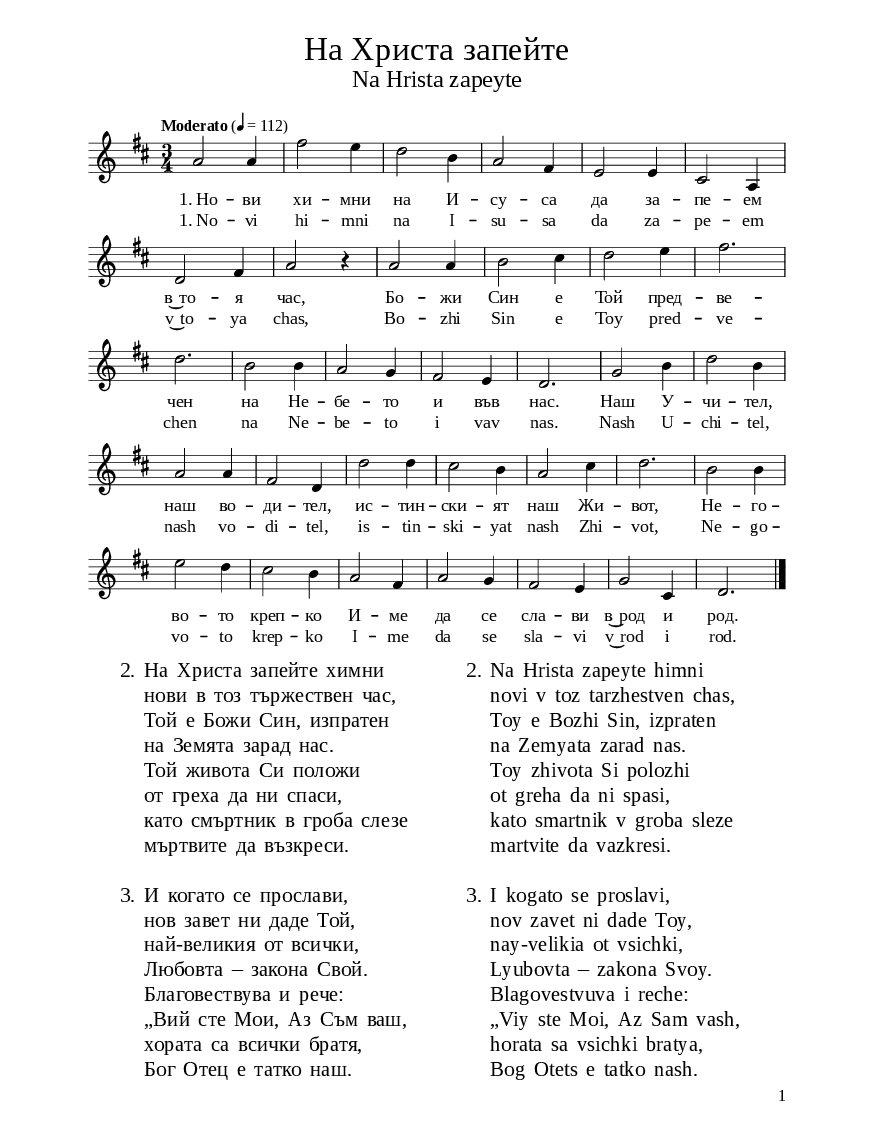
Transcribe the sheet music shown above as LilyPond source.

\version "2.24.1"

% include paper part and global functions
\include "include/globals.ily"

\bookpart {
  \label #'ref060
  \tocItem \markup "На Христа запейте – Na Hrista zapeyte "
  \include "include/bookpart-paper.ily"
  \score {
    \include "include/score-layout.ily"

    \new Voice \absolute  {
      \clef treble
      \key d \major
      \time 3/4
      \tempoFunc "Moderato" 4 "112"
      \autoBeamOff


      a'2 a'4| fis''2 e''4| d''2 b'4 | a'2 fis'4 | e'2 e'4 | cis'2 a4 | \break

      d'2 fis'4 | a'2 r4| a'2 a'4| b'2 cis''4 | d''2 e''4| fis''2.| \break

      d''2. |  b'2 b'4| a'2 g'4 | fis'2 e'4 | d'2. | g'2 b'4 | d''2 b'4| \break

      a'2 a'4 | fis'2 d'4 | d''2 d''4 | cis''2 b'4 | a'2 cis''4 | d''2. | b'2 b'4 |  \break

      e''2 d''4 | cis''2 b'4 | a'2 fis'4 | a'2 g'4 | fis'2 e'4 | g'2 cis'4| d'2. | \bar "|." \break
    }

    \addlyrics {
      "1. Но" -- ви хи -- мни на И -- су -- са да за -- пе -- ем
      в~то -- я час, Бо -- жи Син е Той пред -- ве --
      чен на Не -- бе -- то и във нас.  Наш У -- чи -- тел,
      наш во -- ди -- тел, ис -- тин -- ски -- ят наш Жи -- вот, Не -- го --
      во -- то креп -- ко И -- ме да се сла -- ви в~род и род.
    }

    \addlyrics {
      "1. No" -- vi hi -- mni na I -- su -- sa da za -- pe -- em
      v~to -- ya chas, Bo -- zhi Sin e Toy pred -- ve --
      chen na Ne -- be -- to i vav nas.  Nash U -- chi -- tel,
      nash vo -- di -- tel, is -- tin -- ski -- yat nash Zhi -- vot, Ne -- go --
      vo -- to krep -- ko I -- me da se sla -- vi v~rod i rod.
    }

    \header {
      title = \titleFunc "На Христа запейте" "Na Hrista zapeyte"
    }

    \midi{}

  } % score

  \markup \empty-one

  \markup \fontsize #bgCoupletFontSize {
    \hspace #3
    \override #`(baseline-skip . ,bgCoupletBaselineSkip)
    \column {
      \line {   2.  На Христа запейте химни  }

      \line {   "   " нови в тоз тържествен час, }

      \line {   "   " Той е Божи Син, изпратен }

      \line {   "   " на Земята зарад нас. }

      \line {   "   " Той живота Си положи }

      \line {   "   " от греха да ни спаси, }

      \line {   "   " като смъртник в гроба слезе }

      \line {   "   " мъртвите да възкреси. }
      \line {   "   "}

      \line {   3.  И когато се прослави, }

      \line {   "   " нов завет ни даде Той, }

      \line {   "   " най-великия от всички, }

      \line {   "   " Любовта – закона Свой. }

      \line {   "   " Благовествува и рече: }

      \line {   "   " „Вий сте Мои, Aз Съм ваш, }

      \line {   "   " хората са всички братя, }

      \line {   "   " Бог Отец е татко наш. }

    }

    \hspace #5
    \override #`(baseline-skip . ,bgCoupletBaselineSkip)
    \column {
      \line {   2.  Na Hrista zapeyte himni  }

      \line {   "   " novi v toz tarzhestven chas, }

      \line {   "   " Toy e Bozhi Sin, izpraten }

      \line {   "   " na Zemyata zarad nas. }

      \line {   "   " Toy zhivota Si polozhi }

      \line {   "   " ot greha da ni spasi, }

      \line {   "   " kato smartnik v groba sleze }

      \line {   "   " martvite da vazkresi. }
      \line {   "   "}

      \line {   3.  I kogato se proslavi, }

      \line {   "   " nov zavet ni dade Toy, }

      \line {   "   " nay-velikia ot vsichki, }

      \line {   "   " Lyubovta – zakona Svoy. }

      \line {   "   " Blagovestvuva i reche: }

      \line {   "   " „Viy ste Moi, Az Sam vash, }

      \line {   "   " horata sa vsichki bratya, }

      \line {   "   " Bog Otets e tatko nash. }


    } %column
  } % markup

  \pageBreak

  \markup \fontsize #bgCoupletFontSize {
    \hspace #3
    \override #`(baseline-skip . ,bgCoupletBaselineSkip)
    \column {


      \line {  4.  Един друг се залюбете, }

      \line {   "   " тъй се служи на Отца; }

      \line {   "   " и Отец ви всички люби, }

      \line {   "   " като Негови деца. }

      \line {   "   " Аз съм жив хляб от Небето, }

      \line {   "   " аз съм истинска лоза, }

      \line {   "   " Словото Ми опазете, }

      \line {   "   " заживейте в Любовта! }
      \line {   "   "}

      \line {   5.  Само в нея е живота, }

      \line {   "   " нейна е радостта, }

      \line {   "   " тя създава всяко благо, }

      \line {   "   " тя едничка, Любовта.“ }

      \line {   "   " Тъй ни учеше тогава,  }

      \line {   "   " тъй ни шепне и сега, }

      \line {   "   " и възкръсват ми в душата }

      \line {   "   " тези Негови слова. }
    }


    \hspace #5
    \override #`(baseline-skip . ,bgCoupletBaselineSkip)
    \column {

      \line {  4.  Edin drug se zalyubete, }

      \line {   "   " tay se sluzhi na Ottsa; }

      \line {   "   " i Otets vi vsichki lyubi, }

      \line {   "   " kato Negovi detsa. }

      \line {   "   " Az sam zhiv hlyab ot Nebeto, }

      \line {   "   " az sam istinska loza, }

      \line {   "   " Slovoto Mi opazete, }

      \line {   "   " zazhiveyte v Lyubovta! }
      \line {   "   "}

      \line {   5.  Samo v neya e zhivota, }

      \line {   "   " neyna e radostta, }

      \line {   "   " tya sazdava vsyako blago, }

      \line {   "   " tya ednichka, Lyubovta. “}

      \line {   "   " Tay ni ucheshe togava,  }

      \line {   "   " tay ni shepne i sega, }

      \line {   "   " i vazkrasvat mi v dushata }

      \line {   "   " tezi Negovi slova. }
    } %column
  } % markup

  \markup \empty-two

  % include foreign translation(s) of the song
  \version "2.24.1"

\markup \fill-line { \fontsize #deTitleFontSize "Singt an Christus" }
\markup \null
\markup \null
\markup \fontsize #deCoupletFontSize {
  \hspace #-1
  \override #`(baseline-skip . ,deCoupletBaselineSkip)

  \column {

    \line { 1. Mögen wir neue Hymnen an Jesus}

    \line { "   "in dieser Stunde singen;}

    \line { "   "Er ist der zeitlose Sohn Gottes }

    \line { "   "im Himmel und in uns.}

    \line { "   "Unser Meister, unser Führer, }

    \line { "   "unser wahres Leben,}

    \line { "   "sein großer Name sei gepriesen}

    \line { "   "von Geschlecht zu Geschlecht.}

    \line { " " }

    \line { 2. Singt an Christus neue Hymnen}

    \line { "   "in dieser festlichen Stunde,}

    \line { "   "Er ist der Sohn Gottes, der gesandt }

    \line { "   "  wurde auf die Erde um unseretwillen.}

    \line { "   "Er gab sein Leben, }

    \line { "   "   um uns von der Sünde zu erlösen, }

    \line { "   "wie ein Sterbender stieg er in das Grab }

    \line { "   " hinab, um die Toten auferstehen zu lassen. }

    \line { " " }

    \line { 3. Und als er gepriesen worden war,}

    \line { "   "gab er uns ein neues Testament,}

    \line { "   "das größte von allen:}

    \line { "   "die Liebe – sein Gesetz. }

    \line { "   "Er verkündete die frohe Botschaft }

    \line { "   "und sagte: „Ihr seid mein, ich bin euer,}

    \line { "   "alle Menschen sind Brüder,}

    \line { "   "Gottvater ist unser Vater.}

  }
    
  \override #`(baseline-skip . ,deCoupletBaselineSkip)
  \column {


    \line { 4. Liebet einander, }

    \line { "   "so dienen wir unserem Vater,}

    \line { "   "und der Vater liebt euch alle}

    \line { "   "wie Seine eigenen Kinder.}

    \line { "   "Ich bin das lebendige Brot }

    \line { "   "    vom Himmel, }

    \line { "   "ich bin der wahre Weinstock;}

    \line { "   "bewahrt mein Wort und}

    \line { "   "lebt in Liebe!}
    \line { " " }
    \line { 5. Nur in ihr ist das Leben;}

    \line { "   "in ihr ist auch die Freude,}

    \line { "   "sie erschafft alles Gute  –}

    \line { "   "einzig sie  – die Liebe.“}

    \line { "   "So lehrte er uns damals,}

    \line { "   "so flüstert er uns jetzt auch zu, }

    \line { "   "und es erwachen in meiner Seele }

    \line { "   "diese seine Worte zum Leben. }

  }

}


} % bookpart
